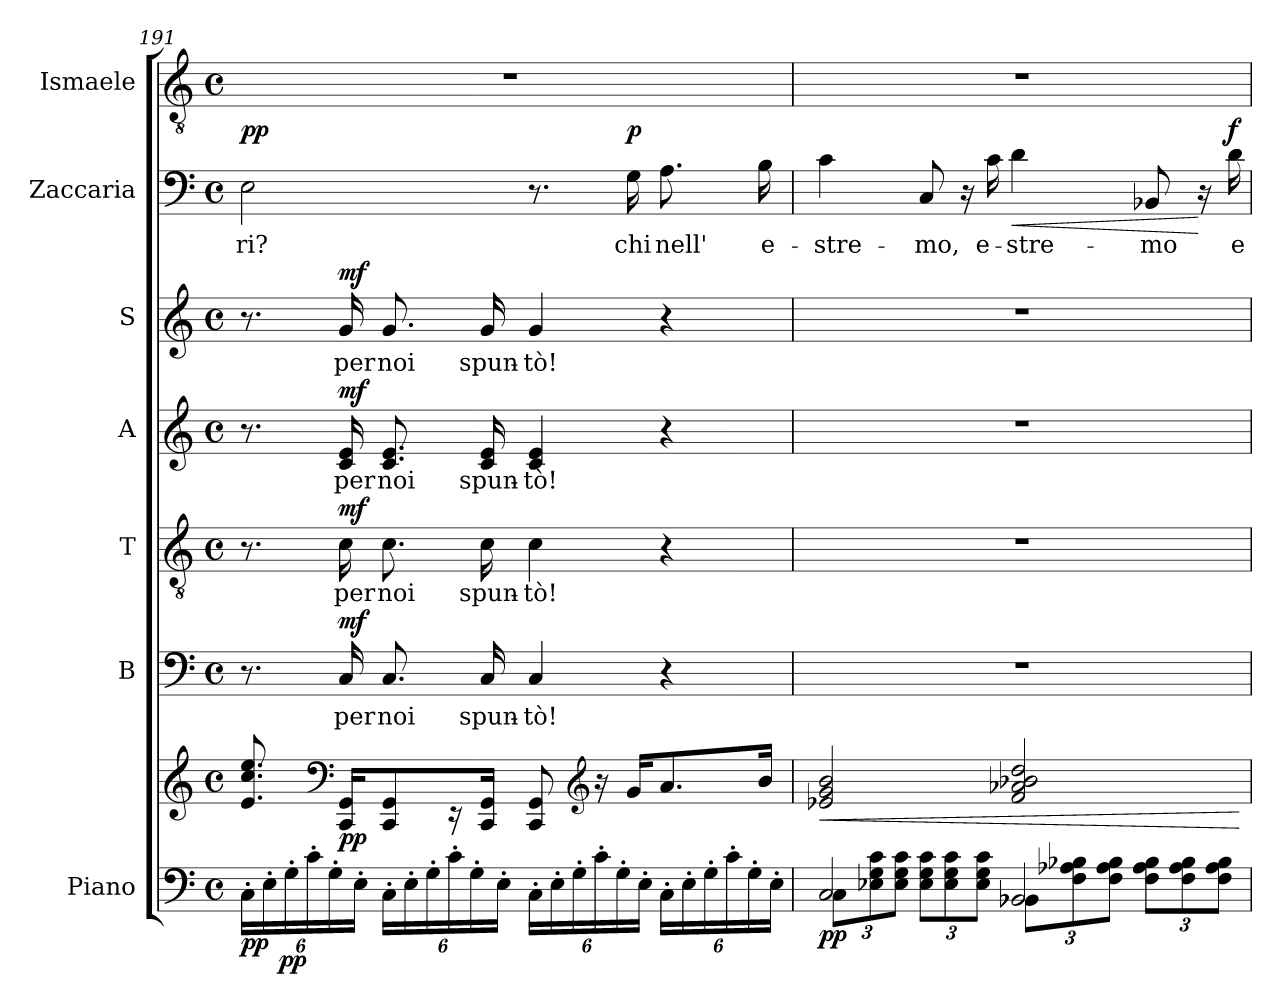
**kern	**kern	**dynam	**kern	**text	**dynam	**kern	**text	**dynam	**kern	**text	**dynam	**kern	**text	**dynam	**kern	**text	**dynam	**kern
*part7	*part7	*part7	*part6	*part6	*part6	*part5	*part5	*part5	*part4	*part4	*part4	*part3	*part3	*part3	*part2	*part2	*part2	*part1
*staff8	*staff7	*staff7/8	*staff6	*staff6	*staff6	*staff5	*staff5	*staff5	*staff4	*staff4	*staff4	*staff3	*staff3	*staff3	*staff2	*staff2	*staff2	*staff1
*I"Piano	*	*	*I"B	*	*	*I"T	*	*	*I"A	*	*	*I"S	*	*	*I"Zaccaria	*	*	*I"Ismaele
*I'Pno	*	*	*I'B	*	*	*I'T	*	*	*I'A	*	*	*I'S	*	*	*	*	*	*
*clefF4	*clefG2	*	*clefF4	*	*	*clefGv2	*	*	*clefG2	*	*	*clefG2	*	*	*clefF4	*	*	*clefGv2
*k[]	*k[]	*	*k[]	*	*	*k[]	*	*	*k[]	*	*	*k[]	*	*	*k[]	*	*	*k[]
*M4/4	*M4/4	*	*M4/4	*	*	*M4/4	*	*	*M4/4	*	*	*M4/4	*	*	*M4/4	*	*	*M4/4
*met(c)	*met(c)	*	*met(c)	*	*	*met(c)	*	*	*met(c)	*	*	*met(c)	*	*	*met(c)	*	*	*met(c)
*Xbrackettup	*	*	*	*	*	*	*	*	*	*	*	*	*	*	*	*	*	*
=191	=191	=191	=191	=191	=191	=191	=191	=191	=191	=191	=191	=191	=191	=191	=191	=191	=191	=191
!	!	!LO:DY:b=2	!	!	!	!	!	!	!	!	!	!	!	!	!	!LO:LY:b	!	!
!	!	!LO:DY:n=1:b	!	!	!	!	!	!	!	!	!	!	!	!	!	!	!LO:DY:a	!
24C'\LL	8.e/ 8.cc/ 8.ee/	p p	8.r	.	.	8.r	.	.	8.r	.	.	8.r	.	.	2E\	-ri?	pp	1r
24E'\	.	.	.	.	.	.	.	.	.	.	.	.	.	.	.	.	.	.
!	!	!LO:DY:n=2:b=2	!	!	!	!	!	!	!	!	!	!	!	!	!	!	!	!
24G'\	.	pp	.	.	.	.	.	.	.	.	.	.	.	.	.	.	.	.
24c'\	.	.	.	.	.	.	.	.	.	.	.	.	.	.	.	.	.	.
24G'\	.	.	.	.	.	.	.	.	.	.	.	.	.	.	.	.	.	.
*	*clefF4	*	*	*	*	*	*	*	*	*	*	*	*	*	*	*	*	*
!	!	!LO:DY:n=3:b	!	!LO:LY:b	!LO:DY:a	!	!LO:LY:b	!LO:DY:a	!	!LO:LY:b	!LO:DY:a	!	!LO:LY:b	!LO:DY:a	!	!	!	!
.	16CC/ 16GG/KL	pp	16C/	per	mf	16c\	per	mf	16c/ 16e/	per	mf	16g/	per	mf	.	.	.	.
24E'\JJ	.	.	.	.	.	.	.	.	.	.	.	.	.	.	.	.	.	.
!	!	!	!	!LO:LY:b	!	!	!LO:LY:b	!	!	!LO:LY:b	!	!	!LO:LY:b	!	!	!	!	!
24C'\LL	8CC/ 8GG/	.	8.C/	noi	.	8.c\	noi	.	8.c/ 8.e/	noi	.	8.g/	noi	.	.	.	.	.
24E'\	.	.	.	.	.	.	.	.	.	.	.	.	.	.	.	.	.	.
24G'\	.	.	.	.	.	.	.	.	.	.	.	.	.	.	.	.	.	.
24c'\	16r	.	.	.	.	.	.	.	.	.	.	.	.	.	.	.	.	.
24G'\	.	.	.	.	.	.	.	.	.	.	.	.	.	.	.	.	.	.
!	!	!	!	!LO:LY:b	!	!	!LO:LY:b	!	!	!LO:LY:b	!	!	!LO:LY:b	!	!	!	!	!
.	16CC/ 16GG/Jk	.	16C/	spun-	.	16c\	spun-	.	16c/ 16e/	spun-	.	16g/	spun-	.	.	.	.	.
24E'\JJ	.	.	.	.	.	.	.	.	.	.	.	.	.	.	.	.	.	.
!	!	!	!	!LO:LY:b	!	!	!LO:LY:b	!	!	!LO:LY:b	!	!	!LO:LY:b	!	!	!	!	!
24C'\LL	8CC/ 8GG/	.	4C/	-tò!	.	4c\	-tò!	.	4c/ 4e/	-tò!	.	4g/	-tò!	.	8.r	.	.	.
24E'\	.	.	.	.	.	.	.	.	.	.	.	.	.	.	.	.	.	.
24G'\	.	.	.	.	.	.	.	.	.	.	.	.	.	.	.	.	.	.
*	*clefG2	*	*	*	*	*	*	*	*	*	*	*	*	*	*	*	*	*
24c'\	16r	.	.	.	.	.	.	.	.	.	.	.	.	.	.	.	.	.
24G'\	.	.	.	.	.	.	.	.	.	.	.	.	.	.	.	.	.	.
!	!	!	!	!	!	!	!	!	!	!	!	!	!	!	!	!LO:LY:b	!LO:DY:a	!
.	16g/KL	.	.	.	.	.	.	.	.	.	.	.	.	.	16G\	chi	p	.
24E'\JJ	.	.	.	.	.	.	.	.	.	.	.	.	.	.	.	.	.	.
!	!	!	!	!	!	!	!	!	!	!	!	!	!	!	!	!LO:LY:b	!	!
24C'\LL	8.a/	.	4r	.	.	4r	.	.	4r	.	.	4r	.	.	8.A\	nell'	.	.
24E'\	.	.	.	.	.	.	.	.	.	.	.	.	.	.	.	.	.	.
24G'\	.	.	.	.	.	.	.	.	.	.	.	.	.	.	.	.	.	.
24c'\	.	.	.	.	.	.	.	.	.	.	.	.	.	.	.	.	.	.
24G'\	.	.	.	.	.	.	.	.	.	.	.	.	.	.	.	.	.	.
!	!	!	!	!	!	!	!	!	!	!	!	!	!	!	!	!LO:LY:b	!	!
.	16b/Jk	.	.	.	.	.	.	.	.	.	.	.	.	.	16B\	e-	.	.
24E'\JJ	.	.	.	.	.	.	.	.	.	.	.	.	.	.	.	.	.	.
!!LO:LB:g=z
=192	=192	=192	=192	=192	=192	=192	=192	=192	=192	=192	=192	=192	=192	=192	=192	=192	=192	=192
*^	*	*	*	*	*	*	*	*	*	*	*	*	*	*	*	*	*	*
!	!	!	!LO:HP:b	!	!	!	!	!	!	!	!	!	!	!	!	!	!LO:LY:b	!	!
!	!	!	!LO:DY:n=1:b=2	!	!	!	!	!	!	!	!	!	!	!	!	!	!	!	!
!	!	!	!LO:DY:n=2:b	!	!	!	!	!	!	!	!	!	!	!	!	!	!	!	!
2C/	12C\L	2e-X/ 2g/ 2b/	< p p	1r	.	.	1r	.	.	1r	.	.	1r	.	.	4c\	-stre-	.	1r
.	12E-X\ 12G\ 12c\	.	.	.	.	.	.	.	.	.	.	.	.	.	.	.	.	.	.
.	12E-\ 12G\ 12c\J	.	.	.	.	.	.	.	.	.	.	.	.	.	.	.	.	.	.
!	!	!	!	!	!	!	!	!	!	!	!	!	!	!	!	!	!LO:LY:b	!	!
.	12E-\ 12G\ 12c\L	.	.	.	.	.	.	.	.	.	.	.	.	.	.	8C/	-mo,	.	.
.	12E-\ 12G\ 12c\	.	.	.	.	.	.	.	.	.	.	.	.	.	.	.	.	.	.
.	.	.	.	.	.	.	.	.	.	.	.	.	.	.	.	16r	.	.	.
.	12E-\ 12G\ 12c\J	.	.	.	.	.	.	.	.	.	.	.	.	.	.	.	.	.	.
!	!	!	!	!	!	!	!	!	!	!	!	!	!	!	!	!	!LO:LY:b	!	!
.	.	.	.	.	.	.	.	.	.	.	.	.	.	.	.	16c\	e-	.	.
!	!	!	!	!	!	!	!	!	!	!	!	!	!	!	!	!	!LO:LY:b	!LO:HP:b	!
2BB-X/	12BB-\L	2f/ 2a-X/ 2b-X/ 2dd/	.	.	.	.	.	.	.	.	.	.	.	.	.	4d\	-stre-	<	.
.	12F\ 12A-X\ 12B-X\	.	.	.	.	.	.	.	.	.	.	.	.	.	.	.	.	.	.
.	12F\ 12A-\ 12B-\J	.	.	.	.	.	.	.	.	.	.	.	.	.	.	.	.	.	.
!	!	!	!	!	!	!	!	!	!	!	!	!	!	!	!	!	!LO:LY:b	!	!
.	12F\ 12A-\ 12B-\L	.	.	.	.	.	.	.	.	.	.	.	.	.	.	8BB-X/	-mo	.	.
.	12F\ 12A-\ 12B-\	.	.	.	.	.	.	.	.	.	.	.	.	.	.	.	.	.	.
.	.	.	.	.	.	.	.	.	.	.	.	.	.	.	.	16r	.	[	.
.	12F\ 12A-\ 12B-\J	.	.	.	.	.	.	.	.	.	.	.	.	.	.	.	.	.	.
!	!	!	!	!	!	!	!	!	!	!	!	!	!	!	!	!	!LO:LY:b	!LO:DY:a	!
.	.	.	.	.	.	.	.	.	.	.	.	.	.	.	.	16d\	e-	f	.
*v	*v	*	*	*	*	*	*	*	*	*	*	*	*	*	*	*	*	*	*
.	.	[	.	.	.	.	.	.	.	.	.	.	.	.	.	.	.	.
=	=	=	=	=	=	=	=	=	=	=	=	=	=	=	=	=	=	=
*-	*-	*-	*-	*-	*-	*-	*-	*-	*-	*-	*-	*-	*-	*-	*-	*-	*-	*-
